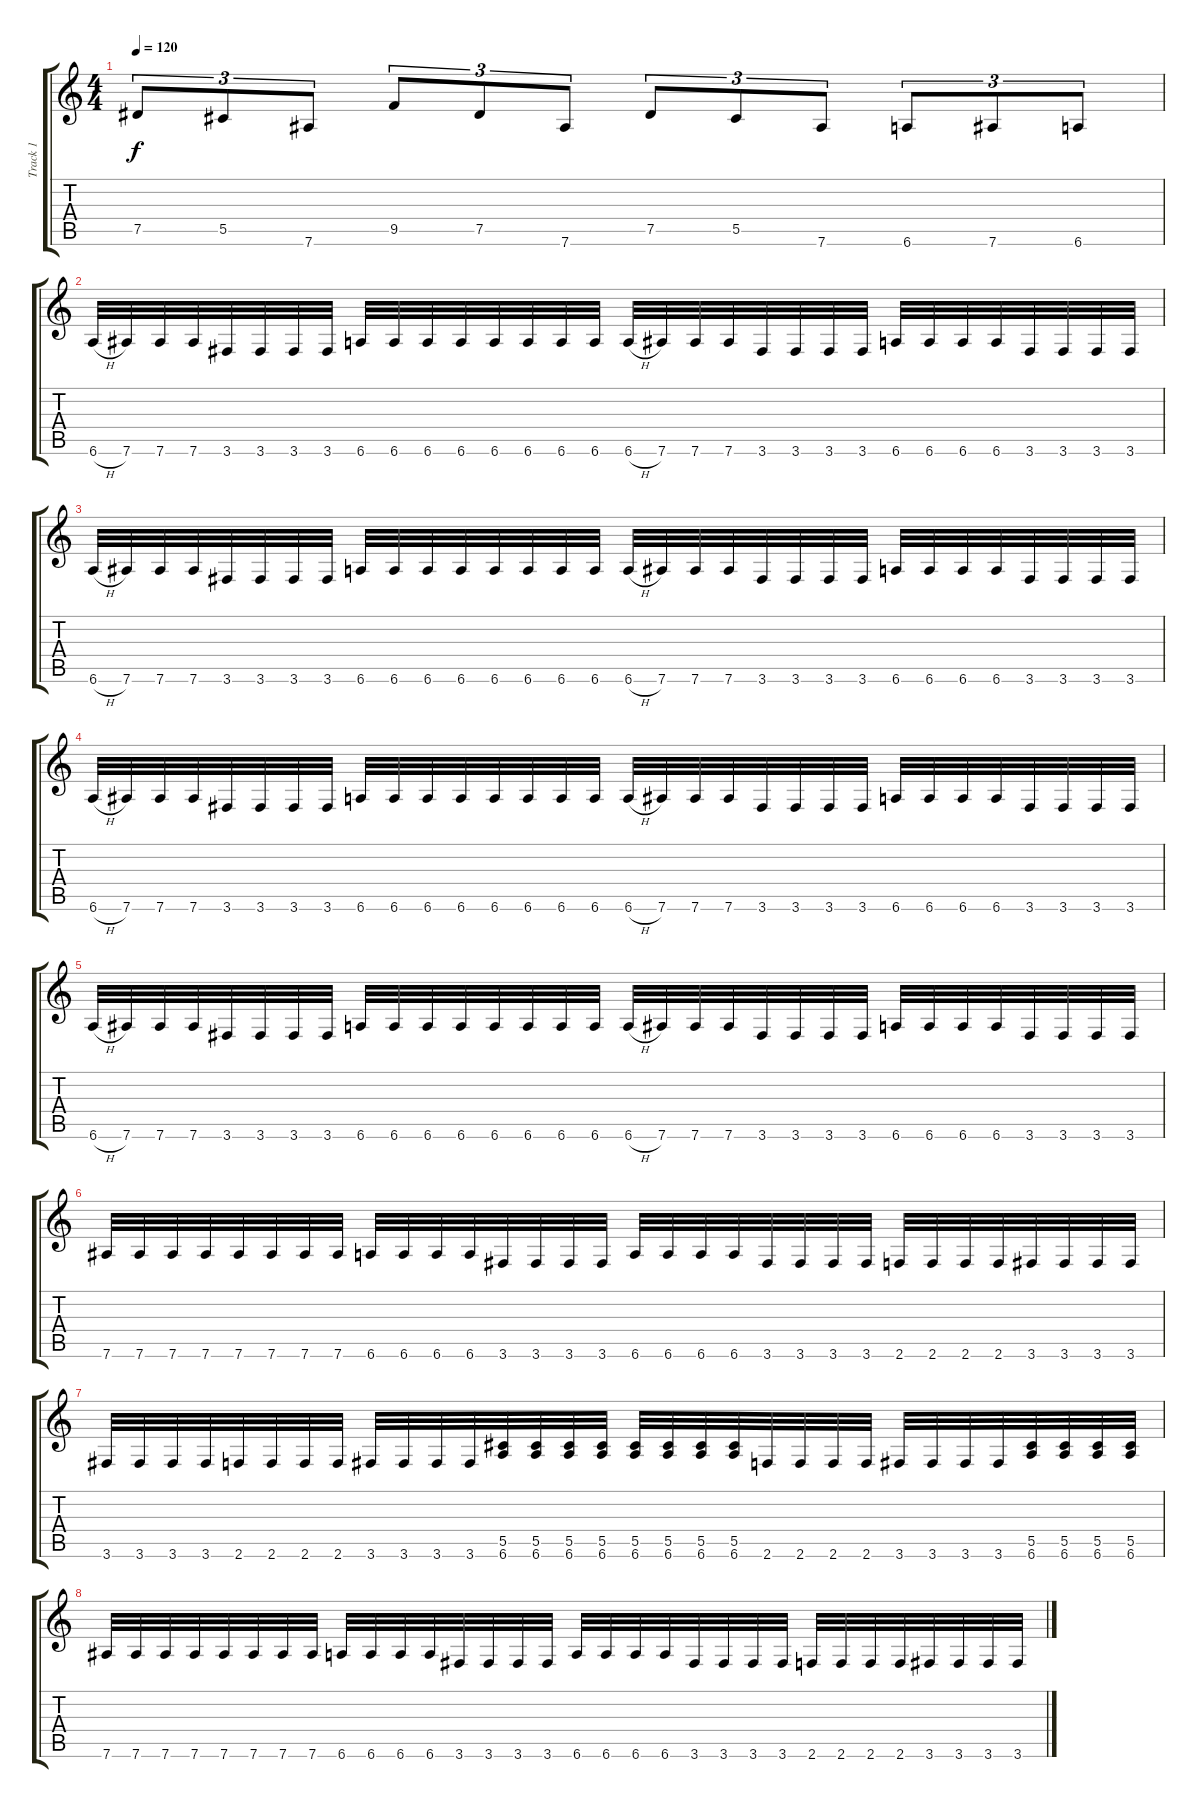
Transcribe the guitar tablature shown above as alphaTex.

\track ("Track 1" "Track 1") {instrument distortionguitar}
\staff {score tabs}
\tuning (Eb4 Bb3 Gb3 Db3 Ab2 Eb2) {hide}
\ts (4 4)
\tempo 120
\clef g2
\ks c
7.5.8{tu (3 2) dy f} 5.5.8{tu (3 2)} 7.6.8{tu (3 2)} 9.5.8{tu (3 2)} 7.5.8{tu (3 2)} 7.6.8{tu (3 2)} 7.5.8{tu (3 2)} 5.5.8{tu (3 2)} 7.6.8{tu (3 2)} 6.6.8{tu (3 2)} 7.6.8{tu (3 2)} 6.6.8{tu (3 2)} |
6.6{h}.32 7.6.32 7.6.32 7.6.32 3.6.32 3.6.32 3.6.32 3.6.32 6.6.32 6.6.32 6.6.32 6.6.32 6.6.32 6.6.32 6.6.32 6.6.32 6.6{h}.32 7.6.32 7.6.32 7.6.32 3.6.32 3.6.32 3.6.32 3.6.32 6.6.32 6.6.32 6.6.32 6.6.32 3.6.32 3.6.32 3.6.32 3.6.32 |
6.6{h}.32 7.6.32 7.6.32 7.6.32 3.6.32 3.6.32 3.6.32 3.6.32 6.6.32 6.6.32 6.6.32 6.6.32 6.6.32 6.6.32 6.6.32 6.6.32 6.6{h}.32 7.6.32 7.6.32 7.6.32 3.6.32 3.6.32 3.6.32 3.6.32 6.6.32 6.6.32 6.6.32 6.6.32 3.6.32 3.6.32 3.6.32 3.6.32 |
6.6{h}.32 7.6.32 7.6.32 7.6.32 3.6.32 3.6.32 3.6.32 3.6.32 6.6.32 6.6.32 6.6.32 6.6.32 6.6.32 6.6.32 6.6.32 6.6.32 6.6{h}.32 7.6.32 7.6.32 7.6.32 3.6.32 3.6.32 3.6.32 3.6.32 6.6.32 6.6.32 6.6.32 6.6.32 3.6.32 3.6.32 3.6.32 3.6.32 |
6.6{h}.32 7.6.32 7.6.32 7.6.32 3.6.32 3.6.32 3.6.32 3.6.32 6.6.32 6.6.32 6.6.32 6.6.32 6.6.32 6.6.32 6.6.32 6.6.32 6.6{h}.32 7.6.32 7.6.32 7.6.32 3.6.32 3.6.32 3.6.32 3.6.32 6.6.32 6.6.32 6.6.32 6.6.32 3.6.32 3.6.32 3.6.32 3.6.32 |
7.6.32 7.6.32 7.6.32 7.6.32 7.6.32 7.6.32 7.6.32 7.6.32 6.6.32 6.6.32 6.6.32 6.6.32 3.6.32 3.6.32 3.6.32 3.6.32 6.6.32 6.6.32 6.6.32 6.6.32 3.6.32 3.6.32 3.6.32 3.6.32 2.6.32 2.6.32 2.6.32 2.6.32 3.6.32 3.6.32 3.6.32 3.6.32 |
3.6.32 3.6.32 3.6.32 3.6.32 2.6.32 2.6.32 2.6.32 2.6.32 3.6.32 3.6.32 3.6.32 3.6.32 (5.5 6.6).32 (5.5 6.6).32 (5.5 6.6).32 (5.5 6.6).32 (5.5 6.6).32 (5.5 6.6).32 (5.5 6.6).32 (5.5 6.6).32 2.6.32 2.6.32 2.6.32 2.6.32 3.6.32 3.6.32 3.6.32 3.6.32 (5.5 6.6).32 (5.5 6.6).32 (5.5 6.6).32 (5.5 6.6).32 |
7.6.32 7.6.32 7.6.32 7.6.32 7.6.32 7.6.32 7.6.32 7.6.32 6.6.32 6.6.32 6.6.32 6.6.32 3.6.32 3.6.32 3.6.32 3.6.32 6.6.32 6.6.32 6.6.32 6.6.32 3.6.32 3.6.32 3.6.32 3.6.32 2.6.32 2.6.32 2.6.32 2.6.32 3.6.32 3.6.32 3.6.32 3.6.32
